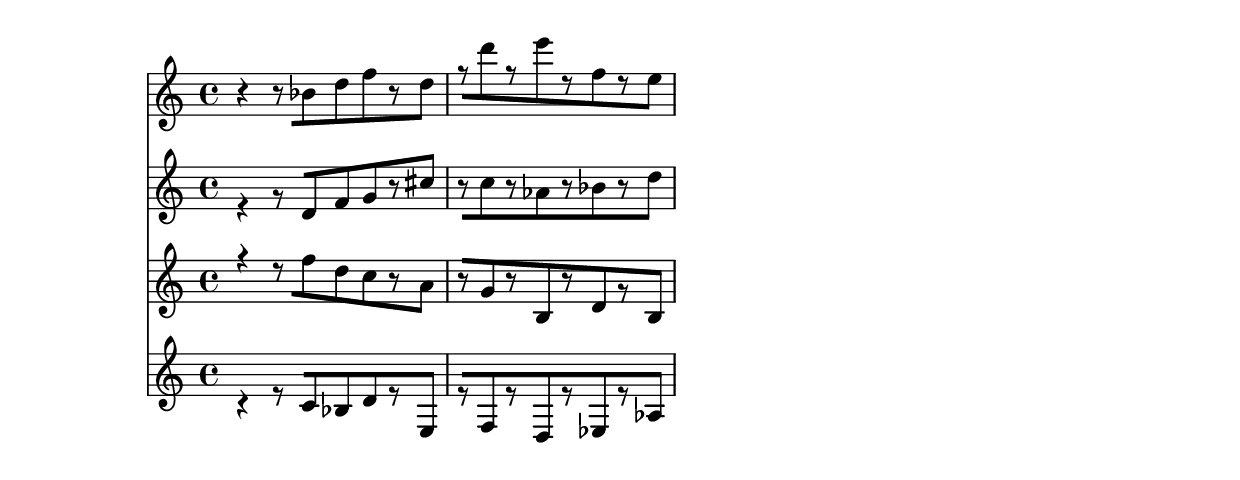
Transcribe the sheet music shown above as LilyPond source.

% 2017-09-22 19:18

\version "2.19.54"
\language "english"

\header {}

\layout {}

\paper {}

\score {
    <<
        {
            {
                r4 [
                r8
                bf'8
                d''8
                f''8
                r8
                d''8 ]
                r8 [
                d'''8
                r8
                e'''8
                r8
                f''8
                r8
                e''8 ]
            }
        }
        {
            {
                r4 [
                r8
                d'8
                f'8
                g'8
                r8
                cs''8 ]
                r8 [
                c''8
                r8
                af'8
                r8
                bf'8
                r8
                d''8 ]
            }
        }
        {
            {
                r4 [
                r8
                f''8
                d''8
                c''8
                r8
                a'8 ]
                r8 [
                g'8
                r8
                b8
                r8
                d'8
                r8
                b8 ]
            }
        }
        {
            {
                r4 [
                r8
                c'8
                bf8
                d'8
                r8
                e8 ]
                r8 [
                f8
                r8
                d8
                r8
                ef8
                r8
                af8 ]
            }
        }
    >>
}